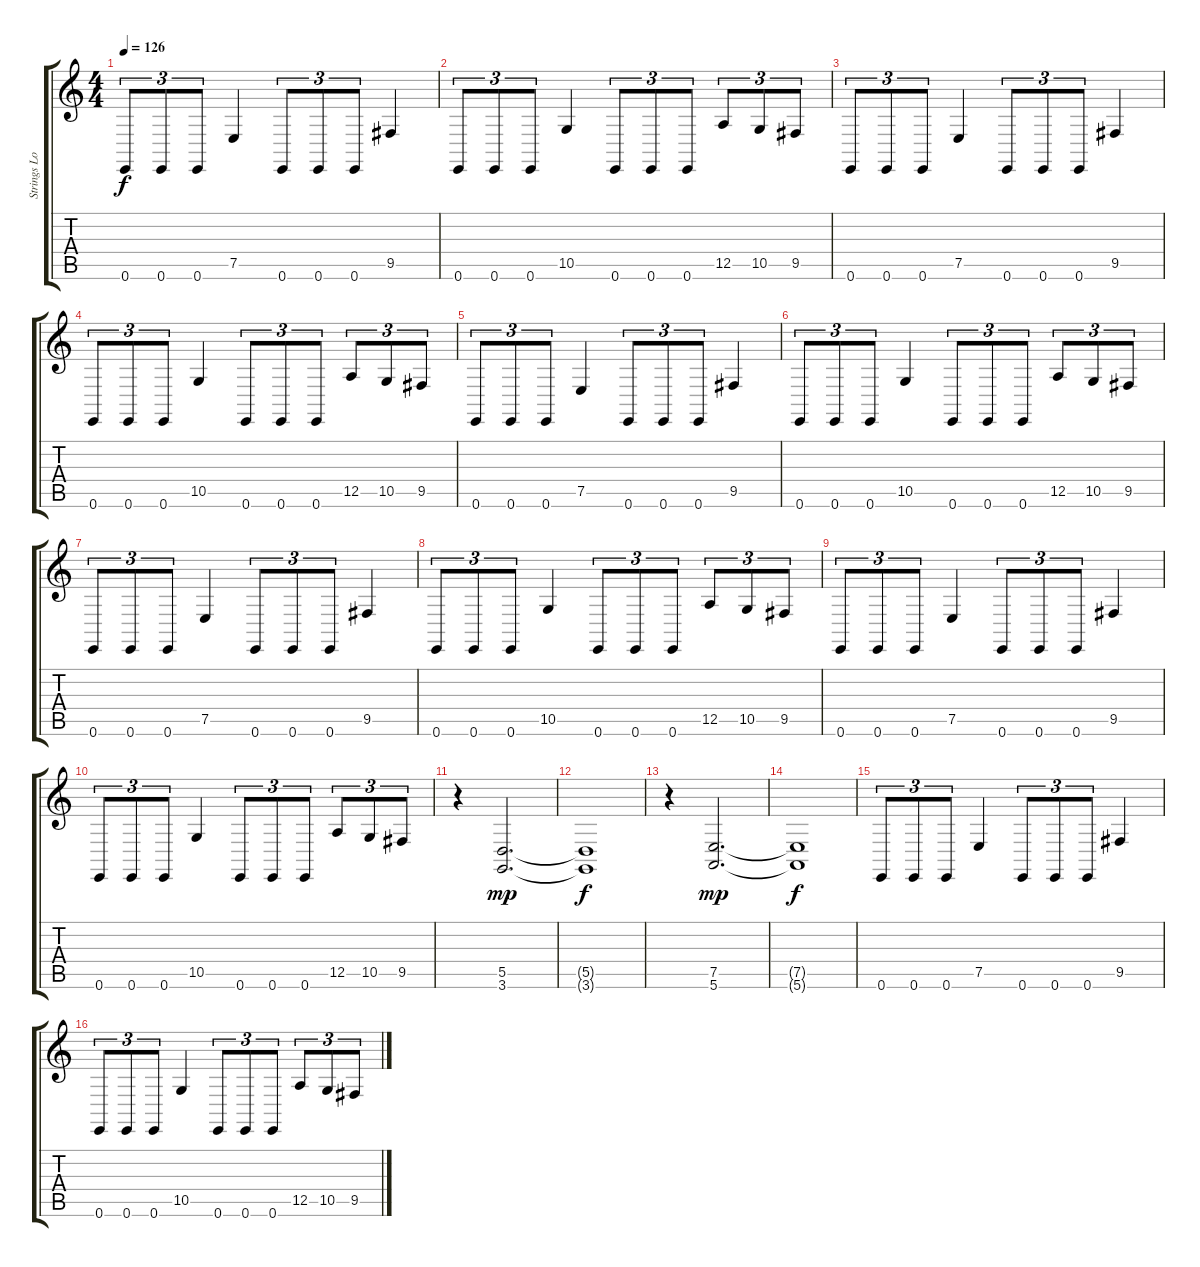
\track ("Strings Lower" "Strings Lo") {instrument tremolostrings}
\staff {score tabs}
\tuning (E4 B3 G3 D3 A2 E2) {hide}
\ts (4 4)
\tempo 126
\clef g2
\ks c
0.6.8{tu (3 2) dy f} 0.6.8{tu (3 2)} 0.6.8{tu (3 2)} 7.5.4 0.6.8{tu (3 2)} 0.6.8{tu (3 2)} 0.6.8{tu (3 2)} 9.5.4 |
0.6.8{tu (3 2)} 0.6.8{tu (3 2)} 0.6.8{tu (3 2)} 10.5.4 0.6.8{tu (3 2)} 0.6.8{tu (3 2)} 0.6.8{tu (3 2)} 12.5.8{tu (3 2)} 10.5.8{tu (3 2)} 9.5.8{tu (3 2)} |
0.6.8{tu (3 2)} 0.6.8{tu (3 2)} 0.6.8{tu (3 2)} 7.5.4 0.6.8{tu (3 2)} 0.6.8{tu (3 2)} 0.6.8{tu (3 2)} 9.5.4 |
0.6.8{tu (3 2)} 0.6.8{tu (3 2)} 0.6.8{tu (3 2)} 10.5.4 0.6.8{tu (3 2)} 0.6.8{tu (3 2)} 0.6.8{tu (3 2)} 12.5.8{tu (3 2)} 10.5.8{tu (3 2)} 9.5.8{tu (3 2)} |
0.6.8{tu (3 2)} 0.6.8{tu (3 2)} 0.6.8{tu (3 2)} 7.5.4 0.6.8{tu (3 2)} 0.6.8{tu (3 2)} 0.6.8{tu (3 2)} 9.5.4 |
0.6.8{tu (3 2)} 0.6.8{tu (3 2)} 0.6.8{tu (3 2)} 10.5.4 0.6.8{tu (3 2)} 0.6.8{tu (3 2)} 0.6.8{tu (3 2)} 12.5.8{tu (3 2)} 10.5.8{tu (3 2)} 9.5.8{tu (3 2)} |
0.6.8{tu (3 2)} 0.6.8{tu (3 2)} 0.6.8{tu (3 2)} 7.5.4 0.6.8{tu (3 2)} 0.6.8{tu (3 2)} 0.6.8{tu (3 2)} 9.5.4 |
0.6.8{tu (3 2)} 0.6.8{tu (3 2)} 0.6.8{tu (3 2)} 10.5.4 0.6.8{tu (3 2)} 0.6.8{tu (3 2)} 0.6.8{tu (3 2)} 12.5.8{tu (3 2)} 10.5.8{tu (3 2)} 9.5.8{tu (3 2)} |
0.6.8{tu (3 2)} 0.6.8{tu (3 2)} 0.6.8{tu (3 2)} 7.5.4 0.6.8{tu (3 2)} 0.6.8{tu (3 2)} 0.6.8{tu (3 2)} 9.5.4 |
0.6.8{tu (3 2)} 0.6.8{tu (3 2)} 0.6.8{tu (3 2)} 10.5.4 0.6.8{tu (3 2)} 0.6.8{tu (3 2)} 0.6.8{tu (3 2)} 12.5.8{tu (3 2)} 10.5.8{tu (3 2)} 9.5.8{tu (3 2)} |
r.4 (5.5 3.6).2{d dy mp} |
(5.5{t} 3.6{t}).1{dy f} |
r.4 (7.5 5.6).2{d dy mp} |
(7.5{t} 5.6{t}).1{dy f} |
0.6.8{tu (3 2)} 0.6.8{tu (3 2)} 0.6.8{tu (3 2)} 7.5.4 0.6.8{tu (3 2)} 0.6.8{tu (3 2)} 0.6.8{tu (3 2)} 9.5.4 |
0.6.8{tu (3 2)} 0.6.8{tu (3 2)} 0.6.8{tu (3 2)} 10.5.4 0.6.8{tu (3 2)} 0.6.8{tu (3 2)} 0.6.8{tu (3 2)} 12.5.8{tu (3 2)} 10.5.8{tu (3 2)} 9.5.8{tu (3 2)}
